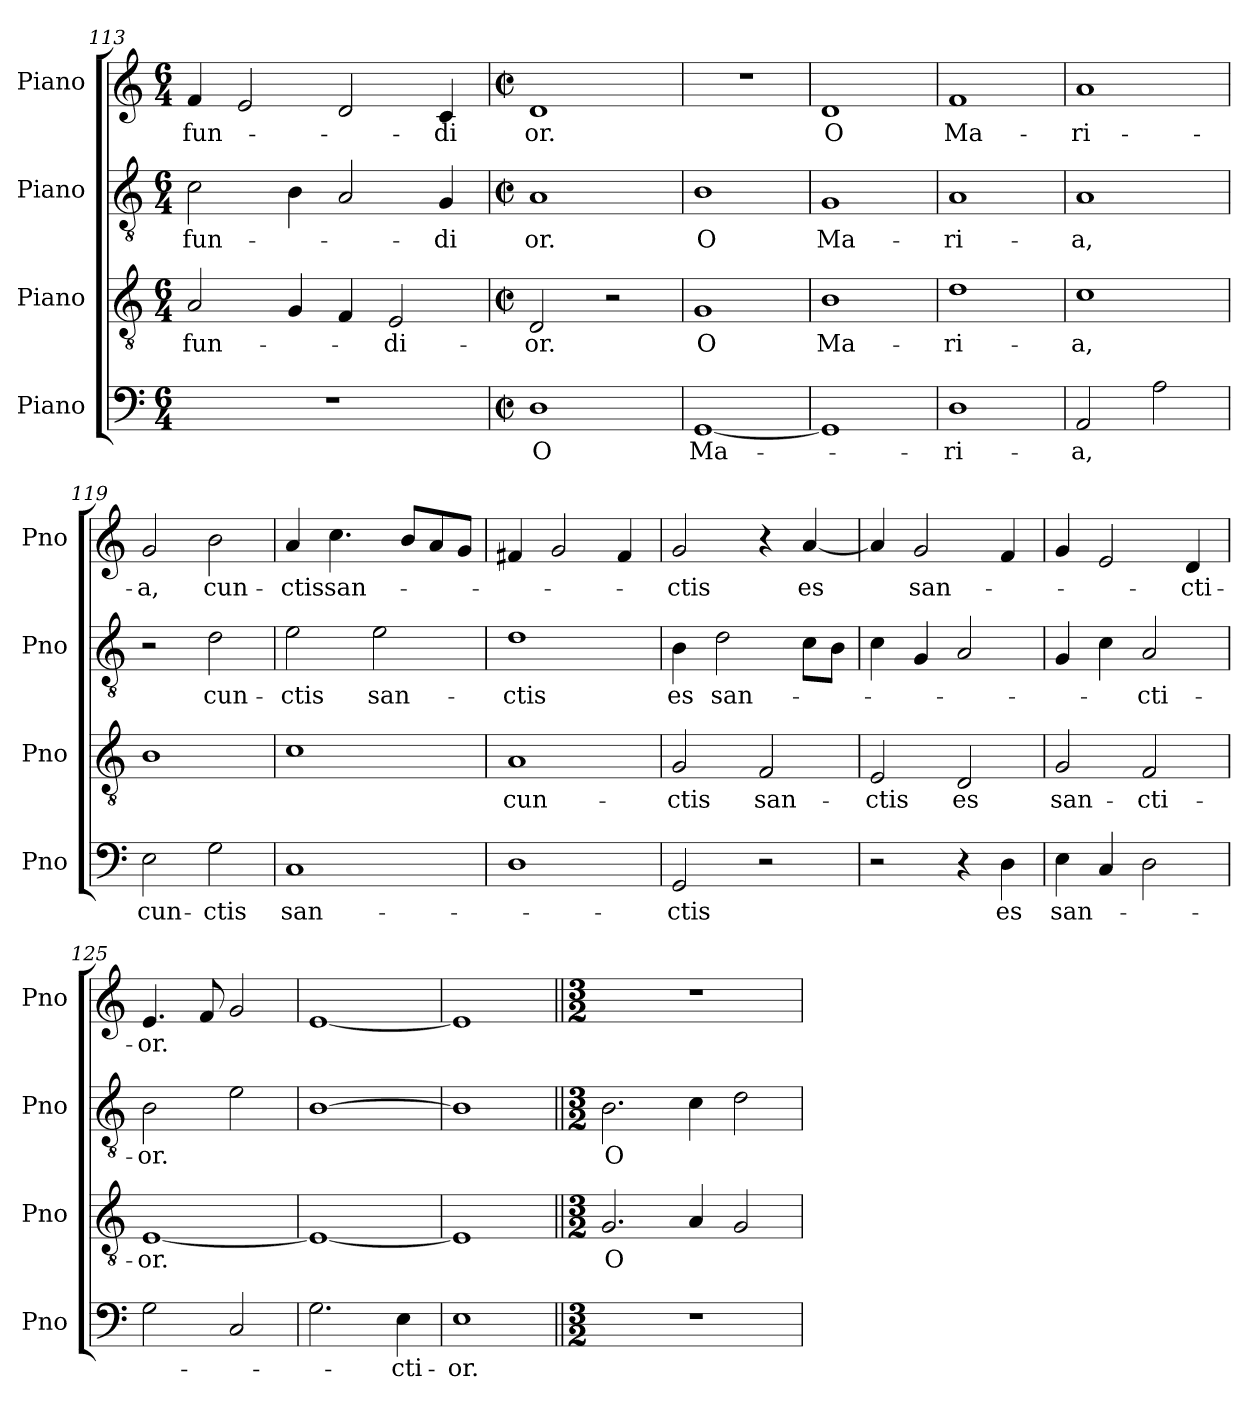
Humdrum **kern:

**kern	**text	**kern	**text	**kern	**text	**kern	**text
*part4	*part4	*part3	*part3	*part2	*part2	*part1	*part1
*staff4	*staff4	*staff3	*staff3	*staff2	*staff2	*staff1	*staff1
*I"Piano	*	*I"Piano	*	*I"Piano	*	*I"Piano	*
*I'Pno	*	*I'Pno	*	*I'Pno	*	*I'Pno	*
!!LO:LB:g=z
*clefF4	*	*clefGv2	*	*clefGv2	*	*clefG2	*
*k[]	*	*k[]	*	*k[]	*	*k[]	*
*M6/4	*	*M6/4	*	*M6/4	*	*M6/4	*
=113	=113	=113	=113	=113	=113	=113	=113
!	!	!	!LO:LY:b	!	!LO:LY:b	!	!LO:LY:b
1.r	.	2A/	fun-	2c\	-fun-	4f/	-fun-
.	.	.	.	.	.	2e/	.
.	.	4G/	.	4B\	.	.	.
.	.	4F/	.	2A/	.	2d/	.
!	!	!	!LO:LY:b	!	!	!	!
.	.	2E/	-di-	.	.	.	.
!	!	!	!	!	!LO:LY:b	!	!LO:LY:b
.	.	.	.	4G/	-di	4c/	-di
=114	=114	=114	=114	=114	=114	=114	=114
*M2/2	*	*M2/2	*	*M2/2	*	*M2/2	*
*met(c|)	*	*met(c|)	*	*met(c|)	*	*met(c|)	*
!	!LO:LY:b	!	!LO:LY:b	!	!LO:LY:b	!	!LO:LY:b
1D	O	2D/	-or.	1A	or.	1d	or.
.	.	2r	.	.	.	.	.
=115	=115	=115	=115	=115	=115	=115	=115
!	!LO:LY:b	!	!LO:LY:b	!	!LO:LY:b	!	!
[1GG	Ma-	1G	O	1B	O	1r	.
=116	=116	=116	=116	=116	=116	=116	=116
!	!	!	!LO:LY:b	!	!LO:LY:b	!	!LO:LY:b
1GG]	.	1B	Ma-	1G	Ma-	1d	O
=117	=117	=117	=117	=117	=117	=117	=117
!	!LO:LY:b	!	!LO:LY:b	!	!LO:LY:b	!	!LO:LY:b
1D	-ri-	1d	-ri-	1A	-ri-	1f	Ma-
=118	=118	=118	=118	=118	=118	=118	=118
!	!LO:LY:b	!	!LO:LY:b	!	!LO:LY:b	!	!LO:LY:b
2AA/	-a,	1c	-a,	1A	-a,	1a	-ri-
2A\	.	.	.	.	.	.	.
=119	=119	=119	=119	=119	=119	=119	=119
!	!LO:LY:b	!	!	!	!	!	!LO:LY:b
2E\	cun-	1B	.	2r	.	2g/	-a,
!	!LO:LY:b	!	!	!	!LO:LY:b	!	!LO:LY:b
2G\	-ctis	.	.	2d\	cun-	2b\	cun-
=120	=120	=120	=120	=120	=120	=120	=120
!	!LO:LY:b	!	!	!	!LO:LY:b	!	!LO:LY:b
1C	san-	1c	.	2e\	-ctis	4a/	-ctis
!	!	!	!	!	!	!	!LO:LY:b
.	.	.	.	.	.	4.cc\	san-
!	!	!	!	!	!LO:LY:b	!	!
.	.	.	.	2e\	san-	.	.
.	.	.	.	.	.	8b/L	.
.	.	.	.	.	.	8a/	.
.	.	.	.	.	.	8g/J	.
!!LO:PB:g=z
=121	=121	=121	=121	=121	=121	=121	=121
!	!	!	!LO:LY:b	!	!LO:LY:b	!	!
1D	.	1A	cun-	1d	-ctis	4f#X/	.
.	.	.	.	.	.	2g/	.
.	.	.	.	.	.	4f#/	.
=122	=122	=122	=122	=122	=122	=122	=122
!	!LO:LY:b	!	!LO:LY:b	!	!LO:LY:b	!	!LO:LY:b
2GG/	-ctis	2G/	-ctis	4B\	es	2g/	-ctis
!	!	!	!	!	!LO:LY:b	!	!
.	.	.	.	2d\	san-	.	.
!	!	!	!LO:LY:b	!	!	!	!
2r	.	2F/	san-	.	.	4r	.
!	!	!	!	!	!	!	!LO:LY:b
.	.	.	.	8c\L	.	[4a/	es
.	.	.	.	8B\J	.	.	.
=123	=123	=123	=123	=123	=123	=123	=123
!	!	!	!LO:LY:b	!	!	!	!
2r	.	2E/	-ctis	4c\	.	4a/]	.
!	!	!	!	!	!	!	!LO:LY:b
.	.	.	.	4G/	.	2g/	san-
!	!	!	!LO:LY:b	!	!	!	!
4r	.	2D/	es	2A/	.	.	.
!	!LO:LY:b	!	!	!	!	!	!
4D\	es	.	.	.	.	4f/	.
=124	=124	=124	=124	=124	=124	=124	=124
!	!LO:LY:b	!	!LO:LY:b	!	!	!	!
4E\	san-	2G/	san-	4G/	.	4g/	.
4C/	.	.	.	4c\	.	2e/	.
!	!	!	!LO:LY:b	!	!LO:LY:b	!	!
2D\	.	2F/	-cti-	2A/	-cti-	.	.
!	!	!	!	!	!	!	!LO:LY:b
.	.	.	.	.	.	4d/	-cti-
=125	=125	=125	=125	=125	=125	=125	=125
!	!	!	!LO:LY:b	!	!LO:LY:b	!	!LO:LY:b
2G\	.	[1E	-or.	2B\	-or.	4.e/	-or.
.	.	.	.	.	.	8f/	.
2C/	.	.	.	2e\	.	2g/	.
=126	=126	=126	=126	=126	=126	=126	=126
2.G\	.	1E_	.	[1B	.	[1e	.
!	!LO:LY:b	!	!	!	!	!	!
4E\	-cti-	.	.	.	.	.	.
=127	=127	=127	=127	=127	=127	=127	=127
!	!LO:LY:b	!	!	!	!	!	!
1E	-or.	1E]	.	1B]	.	1e]	.
!!LO:LB:g=z
=128||	=128||	=128||	=128||	=128||	=128||	=128||	=128||
*M3/2	*	*M3/2	*	*M3/2	*	*M3/2	*
!	!	!	!LO:LY:b	!	!LO:LY:b	!	!
1.r	.	2.G/	O	2.B\	O	1.r	.
.	.	4A/	.	4c\	.	.	.
.	.	2G/	.	2d\	.	.	.
=	=	=	=	=	=	=	=
*-	*-	*-	*-	*-	*-	*-	*-
